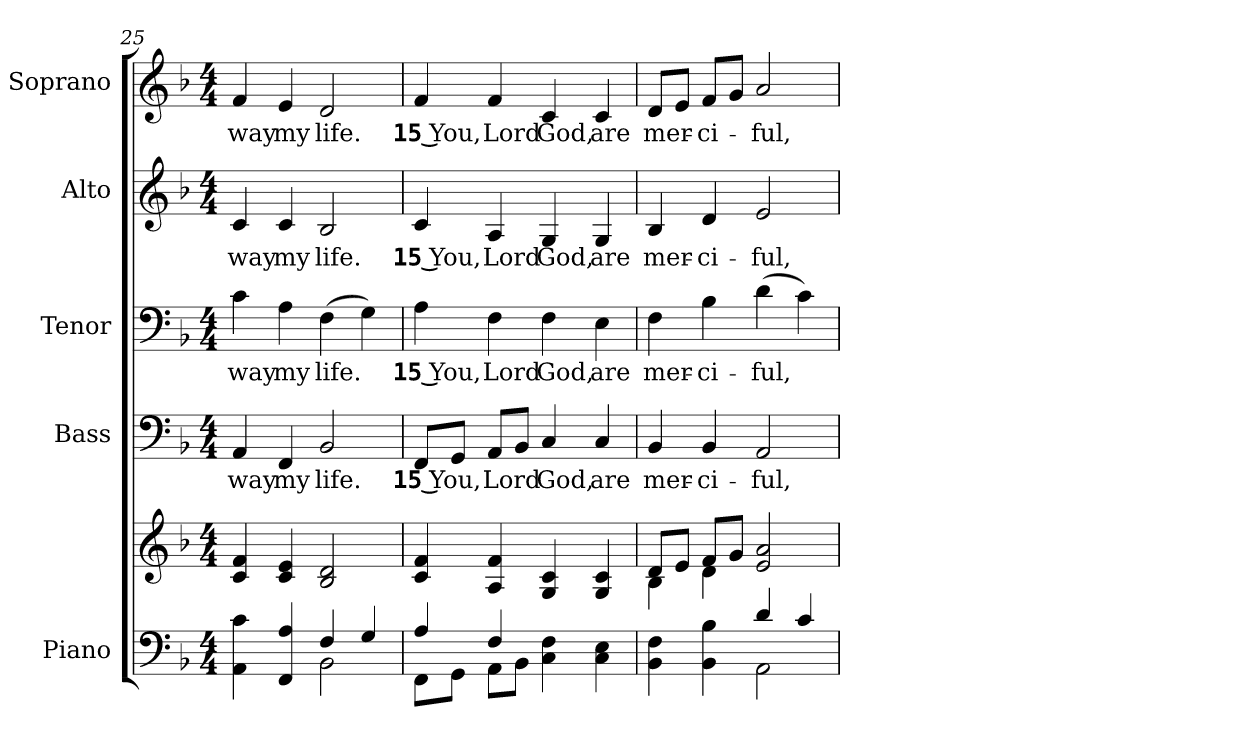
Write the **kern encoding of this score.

**kern	**kern	**kern	**text	**kern	**text	**kern	**text	**kern	**text
*part5	*part5	*part4	*part4	*part3	*part3	*part2	*part2	*part1	*part1
*staff6	*staff5	*staff4	*staff4	*staff3	*staff3	*staff2	*staff2	*staff1	*staff1
*I"Piano	*	*I"Bass	*	*I"Tenor	*	*I"Alto	*	*I"Soprano	*
*I'Pno.	*	*I'B.	*	*I'T.	*	*I'A.	*	*I'S.	*
!!LO:LB:g=z
*clefF4	*clefG2	*clefF4	*	*clefF4	*	*clefG2	*	*clefG2	*
*k[b-]	*k[b-]	*k[b-]	*	*k[b-]	*	*k[b-]	*	*k[b-]	*
*F:	*F:	*F:	*	*F:	*	*F:	*	*F:	*
*M4/4	*M4/4	*M4/4	*	*M4/4	*	*M4/4	*	*M4/4	*
=25	=25	=25	=25	=25	=25	=25	=25	=25	=25
*^	*	*	*	*	*	*	*	*	*
!	!	!	!	!LO:LY:b:color=#000000	!	!	!	!	!	!
!	!	!	!	!	!	!LO:LY:b:color=#000000	!	!	!	!
!	!	!	!	!	!	!	!	!LO:LY:b:color=#000000	!	!
!	!	!	!	!	!	!	!	!	!	!LO:LY:b:color=#000000
4AAi\ 4ci	2ryy	4ci/ 4fi	4AAi/	-way	4ci\	-way	4ci/	-way	4fi/	-way
!	!	!	!	!LO:LY:b:color=#000000	!	!	!	!	!	!
!	!	!	!	!	!	!LO:LY:b:color=#000000	!	!	!	!
!	!	!	!	!	!	!	!	!LO:LY:b:color=#000000	!	!
!	!	!	!	!	!	!	!	!	!	!LO:LY:b:color=#000000
4FFi/ 4Ai	.	4ci/ 4ei	4FFi/	my	4Ai\	my	4ci/	my	4ei/	my
!	!	!	!	!LO:LY:b:color=#000000	!	!	!	!	!	!
!	!	!	!	!	!	!LO:LY:b:color=#000000	!	!	!	!
!	!	!	!	!	!	!	!	!LO:LY:b:color=#000000	!	!
!	!	!	!	!	!	!	!	!	!	!LO:LY:b:color=#000000
4Fi/	2BB-i\	2B-i/ 2di	2BB-i/	life.	(4Fi\	life.	2B-i/	life.	2di/	life.
4Gi/	.	.	.	.	4Gi\)	.	.	.	.	.
=26	=26	=26	=26	=26	=26	=26	=26	=26	=26	=26
!	!	!	!	!LO:LY:b:color=#000000	!	!	!	!	!	!
!	!	!	!	!	!	!LO:LY:b:color=#000000	!	!	!	!
!	!	!	!	!	!	!	!	!LO:LY:b:color=#000000	!	!
!	!	!	!	!	!	!	!	!	!	!LO:LY:b:color=#000000
4Ai/	8FFi\L	4ci/ 4fi	8FFi/L	15 You,	4Ai\	15 You,	4ci/	15 You,	4fi/	15 You,
.	8GGi\J	.	8GGi/J	.	.	.	.	.	.	.
!	!	!	!	!LO:LY:b:color=#000000	!	!	!	!	!	!
!	!	!	!	!	!	!LO:LY:b:color=#000000	!	!	!	!
!	!	!	!	!	!	!	!	!LO:LY:b:color=#000000	!	!
!	!	!	!	!	!	!	!	!	!	!LO:LY:b:color=#000000
4Fi/	8AAi\L	4Ai/ 4fi	8AAi/L	Lord	4Fi\	Lord	4Ai/	Lord	4fi/	Lord
.	8BB-i\J	.	8BB-i/J	.	.	.	.	.	.	.
!	!	!	!	!LO:LY:b:color=#000000	!	!	!	!	!	!
!	!	!	!	!	!	!LO:LY:b:color=#000000	!	!	!	!
!	!	!	!	!	!	!	!	!LO:LY:b:color=#000000	!	!
!	!	!	!	!	!	!	!	!	!	!LO:LY:b:color=#000000
4Ci\ 4Fi	2ryy	4Gi/ 4ci	4Ci/	God,	4Fi\	God,	4Gi/	God,	4ci/	God,
!	!	!	!	!LO:LY:b:color=#000000	!	!	!	!	!	!
!	!	!	!	!	!	!LO:LY:b:color=#000000	!	!	!	!
!	!	!	!	!	!	!	!	!LO:LY:b:color=#000000	!	!
!	!	!	!	!	!	!	!	!	!	!LO:LY:b:color=#000000
4Ci\ 4Ei	.	4Gi/ 4ci	4Ci/	are	4Ei\	are	4Gi/	are	4ci/	are
=27	=27	=27	=27	=27	=27	=27	=27	=27	=27	=27
*	*	*^	*	*	*	*	*	*	*	*
!	!	!	!	!	!LO:LY:b:color=#000000	!	!	!	!	!	!
!	!	!	!	!	!	!	!LO:LY:b:color=#000000	!	!	!	!
!	!	!	!	!	!	!	!	!	!LO:LY:b:color=#000000	!	!
!	!	!	!	!	!	!	!	!	!	!	!LO:LY:b:color=#000000
4BB-i\ 4Fi	2ryy	8di/L	4B-i\	4BB-i/	mer-	4Fi\	mer-	4B-i/	mer-	8di/L	mer-
.	.	8ei/J	.	.	.	.	.	.	.	8ei/J	.
!	!	!	!	!	!LO:LY:b:color=#000000	!	!	!	!	!	!
!	!	!	!	!	!	!	!LO:LY:b:color=#000000	!	!	!	!
!	!	!	!	!	!	!	!	!	!LO:LY:b:color=#000000	!	!
!	!	!	!	!	!	!	!	!	!	!	!LO:LY:b:color=#000000
4BB-i\ 4B-i	.	8fi/L	4di\	4BB-i/	-ci-	4B-i\	-ci-	4di/	-ci-	8fi/L	-ci-
.	.	8gi/J	.	.	.	.	.	.	.	8gi/J	.
!	!	!	!	!	!LO:LY:b:color=#000000	!	!	!	!	!	!
!	!	!	!	!	!	!	!LO:LY:b:color=#000000	!	!	!	!
!	!	!	!	!	!	!	!	!	!LO:LY:b:color=#000000	!	!
!	!	!	!	!	!	!	!	!	!	!	!LO:LY:b:color=#000000
4di/	2AAi\	2ei/ 2ai	2ryy	2AAi/	-ful,	(4di\	-ful,	2ei/	-ful,	2ai/	-ful,
4ci/	.	.	.	.	.	4ci\)	.	.	.	.	.
*v	*v	*	*	*	*	*	*	*	*	*	*
*	*v	*v	*	*	*	*	*	*	*	*
=	=	=	=	=	=	=	=	=	=
*-	*-	*-	*-	*-	*-	*-	*-	*-	*-
